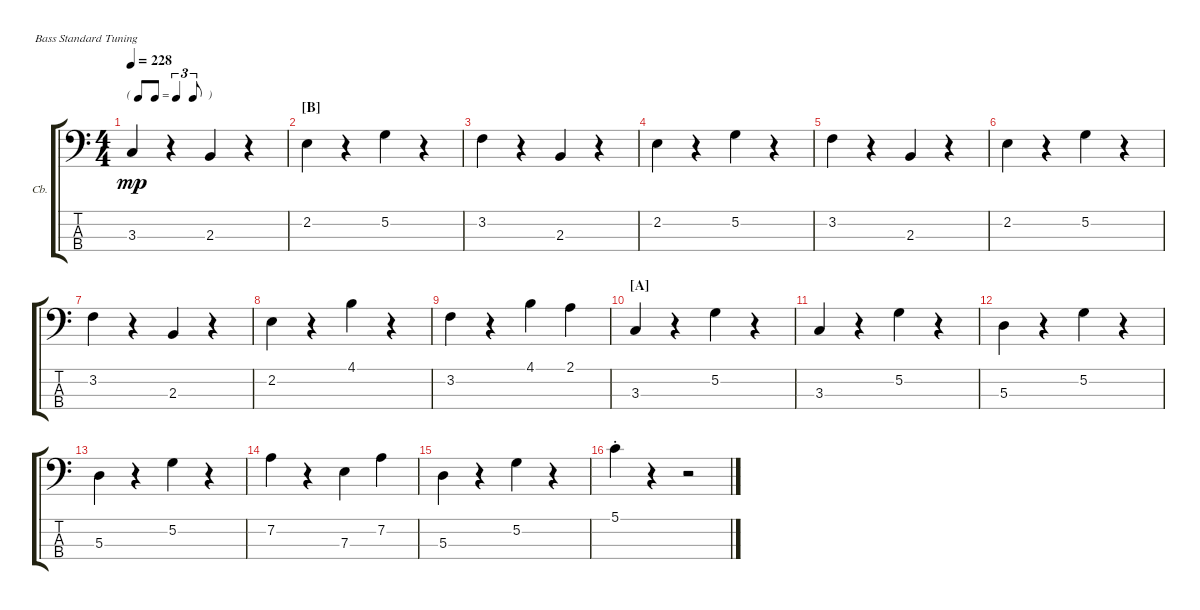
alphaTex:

\defaultSystemsLayout 4
\bracketExtendMode groupsimilarinstruments
\firstSystemTrackNameOrientation horizontal
\otherSystemsTrackNameOrientation horizontal
\track ("Contrabass" "Cb.") {instrument acousticbass}
\staff {score tabs}
\tuning (G2 D2 A1 E1)
\ts (4 4)
\tf triplet8th
\tempo 228
\clef f4
\ks c
3.3.4{dy mp} r.4 2.3.4 r.4 |
\section ("B" "")
2.2.4 r.4 5.2.4 r.4 |
3.2.4 r.4 2.3.4 r.4 |
2.2.4 r.4 5.2.4 r.4 |
3.2.4 r.4 2.3.4 r.4 |
2.2.4 r.4 5.2.4 r.4 |
3.2.4 r.4 2.3.4 r.4 |
2.2.4 r.4 4.1.4 r.4 |
3.2.4 r.4 4.1.4 2.1.4 |
\section ("A" "")
3.3.4 r.4 5.2.4 r.4 |
3.3.4 r.4 5.2.4 r.4 |
5.3.4 r.4 5.2.4 r.4 |
5.3.4 r.4 5.2.4 r.4 |
7.2.4 r.4 7.3.4 7.2.4 |
5.3.4 r.4 5.2.4 r.4 |
5.1{st}.4 r.4 r.2
